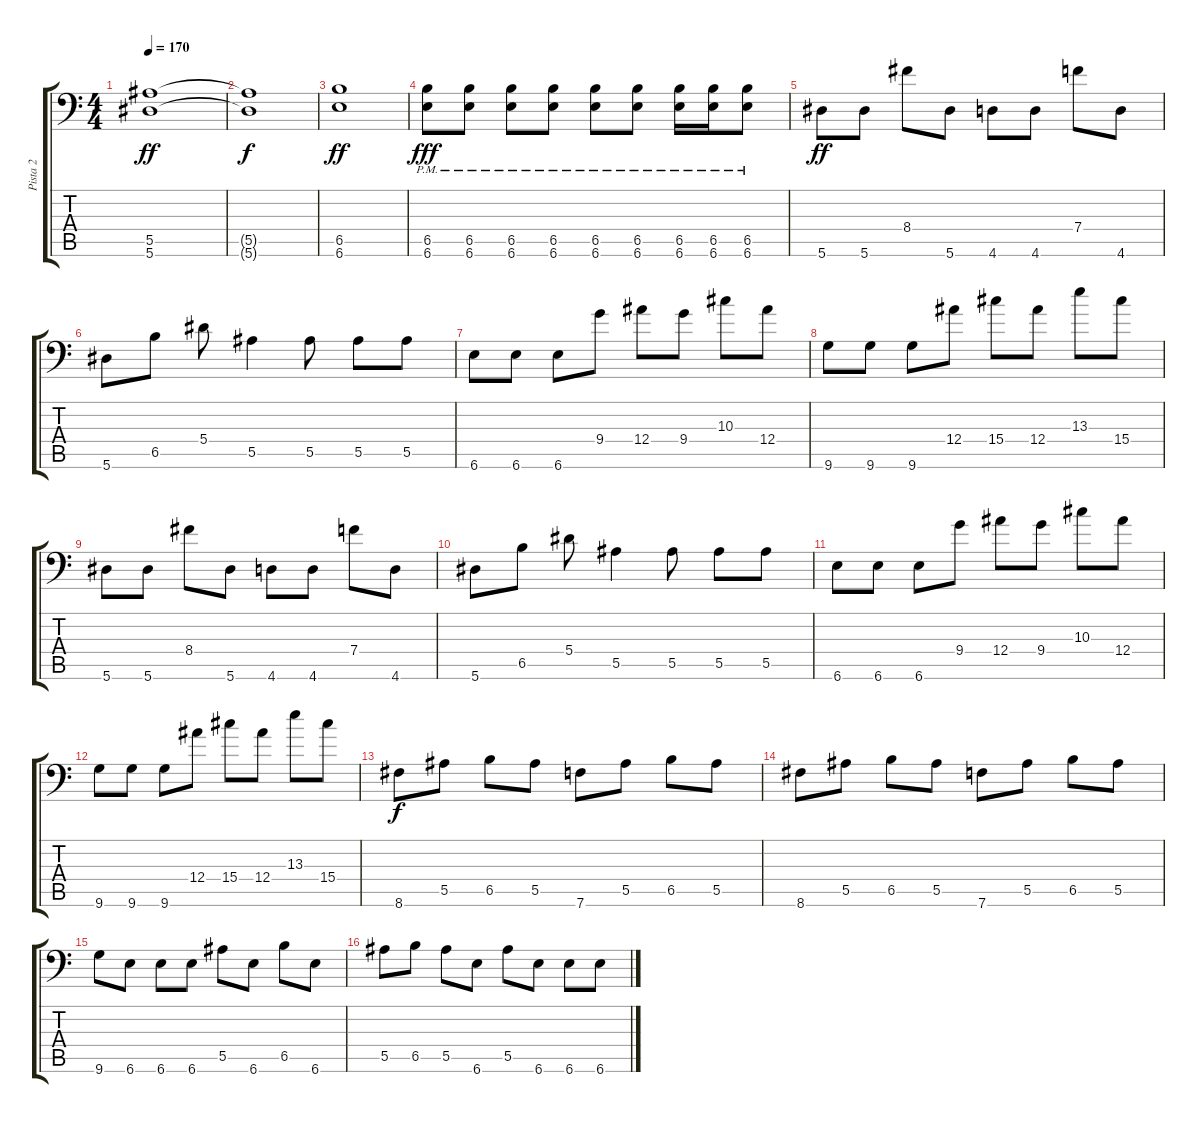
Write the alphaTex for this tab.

\track ("Pista 2" "Pista 2") {instrument distortionguitar}
\staff {score tabs}
\tuning (C4 G3 Eb3 Bb2 F2 Bb1) {hide}
\ts (4 4)
\tempo 170
\clef f4
\ks c
(5.5 5.6).1{dy ff} |
(5.5{t} 5.6{t}).1{dy f} |
(6.5 6.6).1{dy ff} |
(6.5{pm} 6.6{pm}).8{dy fff} (6.5{pm} 6.6{pm}).8 (6.5{pm} 6.6{pm}).8 (6.5{pm} 6.6{pm}).8 (6.5{pm} 6.6{pm}).8 (6.5{pm} 6.6{pm}).8 (6.5{pm} 6.6{pm}).16 (6.5{pm} 6.6{pm}).16 (6.5{pm} 6.6{pm}).8 |
5.6.8{dy ff} 5.6.8 8.4.8 5.6.8 4.6.8 4.6.8 7.4.8 4.6.8 |
5.6.8 6.5.8 5.4.8 5.5.4 5.5.8 5.5.8 5.5.8 |
6.6.8 6.6.8 6.6.8 9.4.8 12.4.8 9.4.8 10.3.8 12.4.8 |
9.6.8 9.6.8 9.6.8 12.4.8 15.4.8 12.4.8 13.3.8 15.4.8 |
5.6.8 5.6.8 8.4.8 5.6.8 4.6.8 4.6.8 7.4.8 4.6.8 |
5.6.8 6.5.8 5.4.8 5.5.4 5.5.8 5.5.8 5.5.8 |
6.6.8 6.6.8 6.6.8 9.4.8 12.4.8 9.4.8 10.3.8 12.4.8 |
9.6.8 9.6.8 9.6.8 12.4.8 15.4.8 12.4.8 13.3.8 15.4.8 |
8.6.8{dy f} 5.5.8 6.5.8 5.5.8 7.6.8 5.5.8 6.5.8 5.5.8 |
8.6.8 5.5.8 6.5.8 5.5.8 7.6.8 5.5.8 6.5.8 5.5.8 |
9.6.8 6.6.8 6.6.8 6.6.8 5.5.8 6.6.8 6.5.8 6.6.8 |
5.5.8 6.5.8 5.5.8 6.6.8 5.5.8 6.6.8 6.6.8 6.6.8
